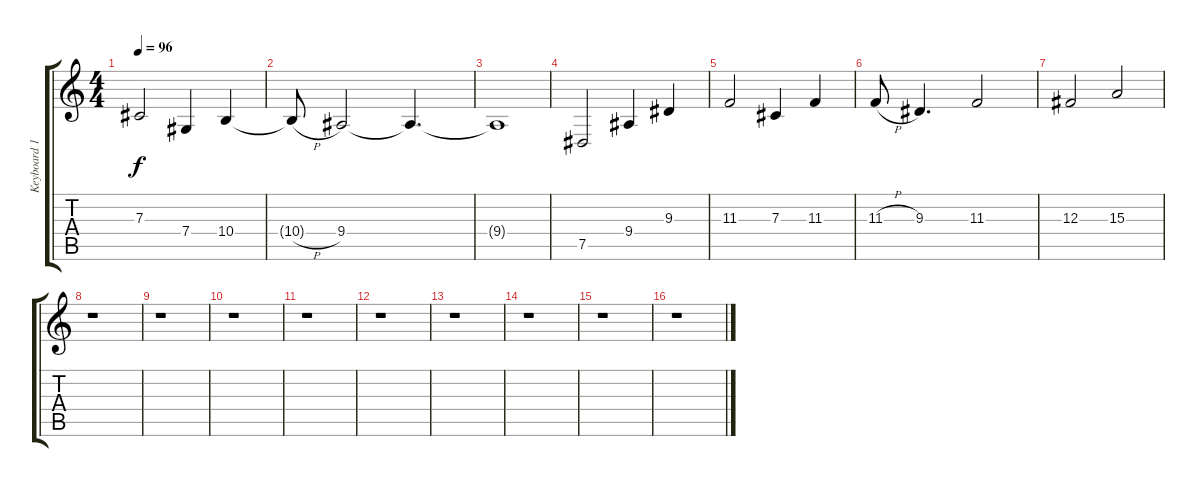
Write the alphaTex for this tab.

\track ("Keyboard 1" "Keyboard 1") {instrument violin}
\staff {score tabs}
\tuning (Eb4 Bb3 Gb3 Db3 Ab2 Eb2) {hide}
\ts (4 4)
\tempo 96
\clef g2
\ks c
7.3.2{dy f} 7.4.4 10.4.4 |
10.4{h t}.8 9.4.2 9.4{t}.4{d} |
9.4{t}.1 |
7.5.2 9.4.4 9.3.4 |
11.3.2 7.3.4 11.3.4 |
11.3{h}.8 9.3.4{d} 11.3.2 |
12.3.2 15.3.2 |
r.1 |
r.1 |
r.1 |
r.1 |
r.1 |
r.1 |
r.1 |
r.1 |
r.1
